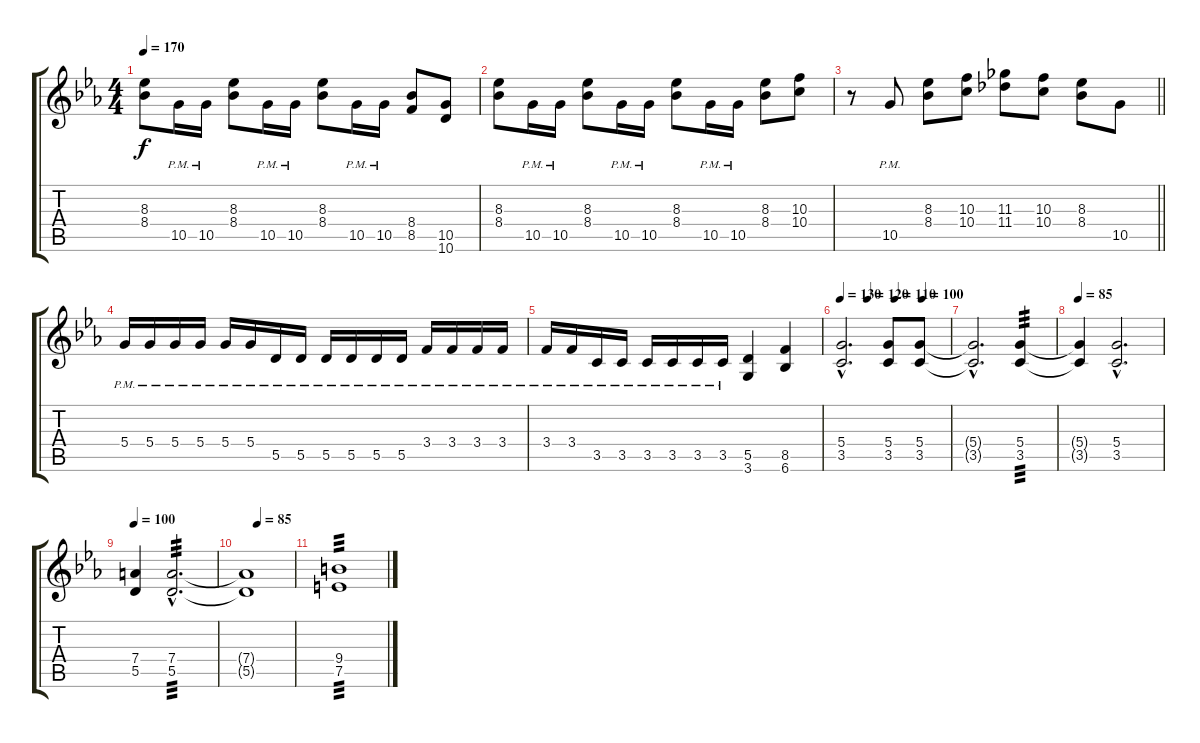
\track "" {instrument distortionguitar}
\staff {score tabs}
\tuning (E4 B3 G3 D3 A2 E2) {hide}
\ts (4 4)
\tempo 170
\clef g2
\ks eb
(8.3 8.4).8{dy f} 10.5{pm}.16 10.5{pm}.16 (8.3 8.4).8 10.5{pm}.16 10.5{pm}.16 (8.3 8.4).8 10.5{pm}.16 10.5{pm}.16 (8.4 8.5).8 (10.5 10.6).8 |
(8.3 8.4).8 10.5{pm}.16 10.5{pm}.16 (8.3 8.4).8 10.5{pm}.16 10.5{pm}.16 (8.3 8.4).8 10.5{pm}.16 10.5{pm}.16 (8.3 8.4).8 (10.3 10.4).8 |
\barLineRight lightlight
r.8 10.5{pm}.8 (8.3 8.4).8 (10.3 10.4).8 (11.3 11.4).8 (10.3 10.4).8 (8.3 8.4).8 10.5.8 |
5.4{pm}.16 5.4{pm}.16 5.4{pm}.16 5.4{pm}.16 5.4{pm}.16 5.4{pm}.16 5.5{pm}.16 5.5{pm}.16 5.5{pm}.16 5.5{pm}.16 5.5{pm}.16 5.5{pm}.16 3.4{pm}.16 3.4{pm}.16 3.4{pm}.16 3.4{pm}.16 |
3.4{pm}.16 3.4{pm}.16 3.5{pm}.16 3.5{pm}.16 3.5{pm}.16 3.5{pm}.16 3.5{pm}.16 3.5{pm}.16 (5.5 3.6).4 (8.5 6.6).4 |
\tempo 130
\tempo (120 0.25)
\tempo (110 0.5)
\tempo (100 0.75)
(5.4{hac} 3.5{hac}).2{d} (5.4 3.5).8 (5.4 3.5).8 |
(5.4{hac t} 3.5{hac t}).2{d} (5.4 3.5).4{tp 3} |
\tempo 85
(5.4{t} 3.5{t}).4 (5.4{hac} 3.5{hac}).2{d} |
\tempo 100
(7.4 5.5).4 (7.4{hac} 5.5{hac}).2{d tp 3} |
\tempo (85 0.25)
(7.4{t} 5.5{t}).1 |
(9.4 7.5).1{tp 3}
